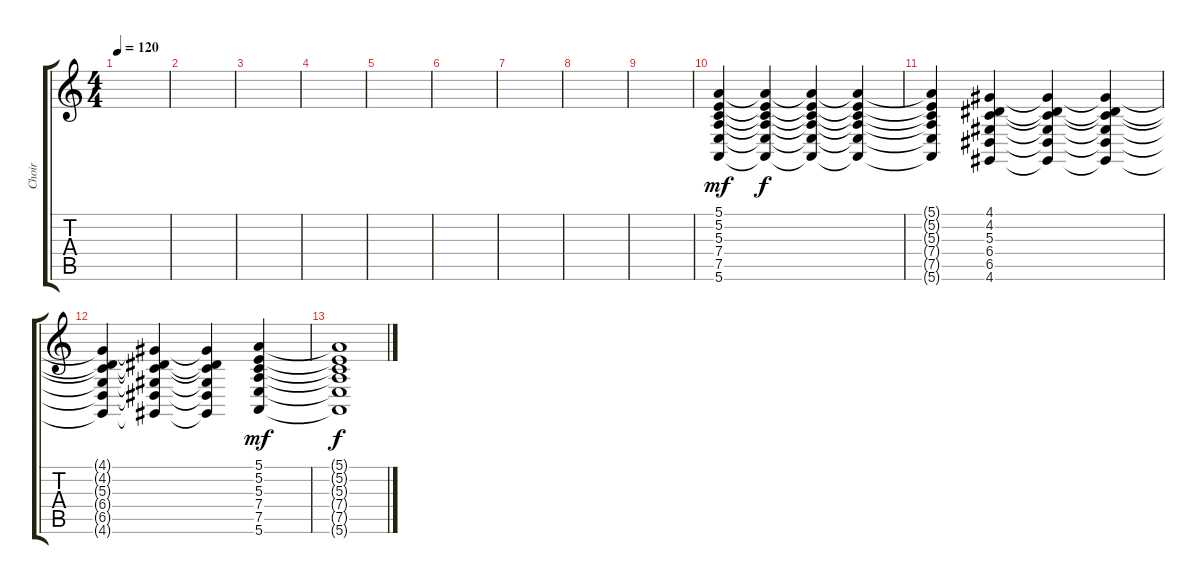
\track ("Choir" "Choir") {instrument choiraahs}
\staff {score tabs}
\tuning (E4 B3 G3 D3 A2 E2) {hide}
\ts (4 4)
\tempo 120
\clef g2
\ks c
|
|
|
|
|
|
|
|
|
(5.1 5.2 5.3 7.4 7.5 5.6).4{dy mf} (5.1{t} 5.2{t} 5.3{t} 7.4{t} 7.5{t} 5.6{t}).4{dy f} (5.1{t} 5.2{t} 5.3{t} 7.4{t} 7.5{t} 5.6{t}).4 (5.1{t} 5.2{t} 5.3{t} 7.4{t} 7.5{t} 5.6{t}).4 |
(5.1{t} 5.2{t} 5.3{t} 7.4{t} 7.5{t} 5.6{t}).4 (4.1 4.2 5.3 6.4 6.5 4.6).4 (4.1{t} 4.2{t} 5.3{t} 6.4{t} 6.5{t} 4.6{t}).4 (4.1{t} 4.2{t} 5.3{t} 6.4{t} 6.5{t} 4.6{t}).4 |
(4.1{t} 4.2{t} 5.3{t} 6.4{t} 6.5{t} 4.6{t}).4 (4.1{t} 4.2{t} 5.3{t} 6.4{t} 6.5{t} 4.6{t}).4 (4.1{t} 4.2{t} 5.3{t} 6.4{t} 6.5{t} 4.6{t}).4 (5.1 5.2 5.3 7.4 7.5 5.6).4{dy mf} |
(5.1{t} 5.2{t} 5.3{t} 7.4{t} 7.5{t} 5.6{t}).1{dy f}
